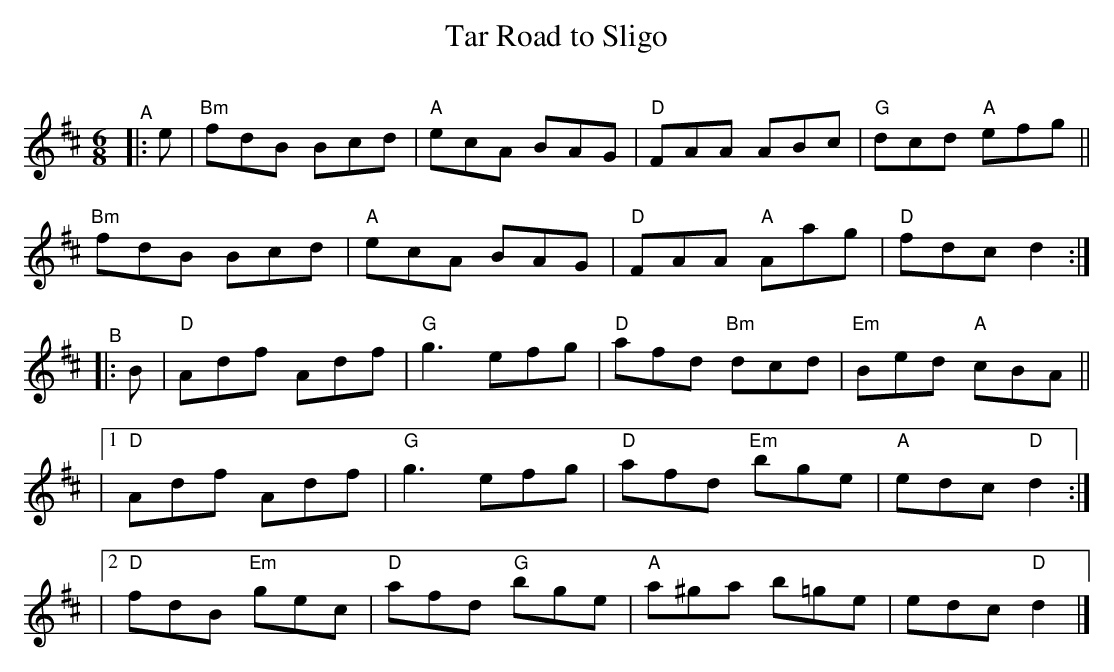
X:1
T: Tar Road to Sligo
C:
M: 6/8
L: 1/8
K: D	% but starting on Bm
"^A"|: e |\
"Bm"fdB Bcd | "A"ecA BAG | "D"FAA ABc | "G"dcd "A"efg ||
"Bm"fdB Bcd | "A"ecA BAG | "D"FAA "A"Aag | "D"fdc d2 :|
"^B"|: B \
|   "D"Adf Adf | "G"g3 efg | "D"afd "Bm"dcd | "Em"Bed "A"cBA ||
|[1 "D"Adf Adf | "G"g3 efg | "D"afd "Em"bge | "A"edc "D"d2 :|
|[2 "D"fdB "Em"gec | "D"afd "G"bge | "A"a^ga b=ge | edc "D"d2 |]
